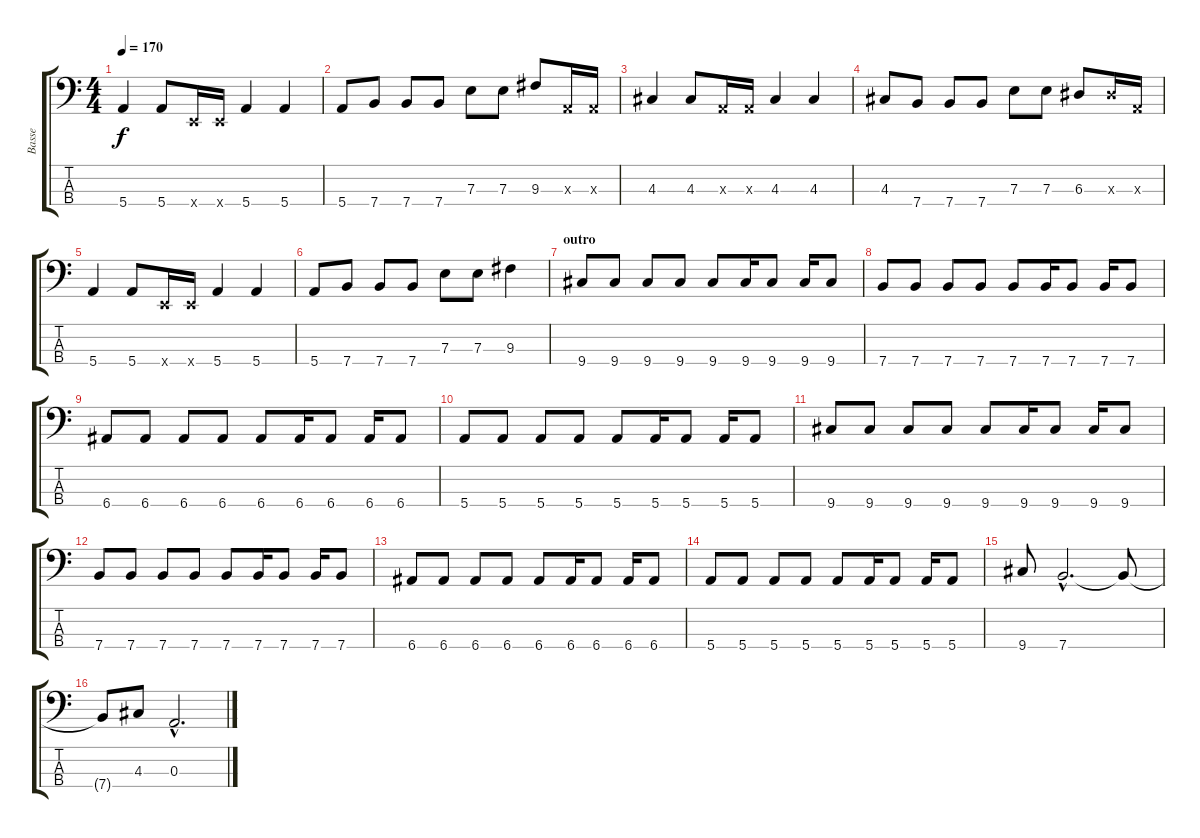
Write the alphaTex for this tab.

\track ("Basse" "Basse") {instrument electricbassfinger}
\staff {score tabs}
\tuning (G2 D2 A1 E1) {hide}
\ts (4 4)
\tempo 170
\clef f4
\ks c
5.4.4{dy f} 5.4.8 0.4{x}.16 0.4{x}.16 5.4.4 5.4.4 |
5.4.8 7.4.8 7.4.8 7.4.8 7.3.8 7.3.8 9.3.8 0.3{x}.16 0.3{x}.16 |
4.3.4 4.3.8 0.3{x}.16 0.3{x}.16 4.3.4 4.3.4 |
4.3.8 7.4.8 7.4.8 7.4.8 7.3.8 7.3.8 6.3.8 6.3{x}.16 0.3{x}.16 |
5.4.4 5.4.8 0.4{x}.16 0.4{x}.16 5.4.4 5.4.4 |
5.4.8 7.4.8 7.4.8 7.4.8 7.3.8 7.3.8 9.3.4 |
\section ("" "outro")
9.4.8 9.4.8 9.4.8 9.4.8 9.4.8 9.4.16 9.4.8 9.4.16 9.4.8 |
7.4.8 7.4.8 7.4.8 7.4.8 7.4.8 7.4.16 7.4.8 7.4.16 7.4.8 |
6.4.8 6.4.8 6.4.8 6.4.8 6.4.8 6.4.16 6.4.8 6.4.16 6.4.8 |
5.4.8 5.4.8 5.4.8 5.4.8 5.4.8 5.4.16 5.4.8 5.4.16 5.4.8 |
9.4.8 9.4.8 9.4.8 9.4.8 9.4.8 9.4.16 9.4.8 9.4.16 9.4.8 |
7.4.8 7.4.8 7.4.8 7.4.8 7.4.8 7.4.16 7.4.8 7.4.16 7.4.8 |
6.4.8 6.4.8 6.4.8 6.4.8 6.4.8 6.4.16 6.4.8 6.4.16 6.4.8 |
5.4.8 5.4.8 5.4.8 5.4.8 5.4.8 5.4.16 5.4.8 5.4.16 5.4.8 |
9.4.8 7.4{hac}.2{d} 7.4{t}.8 |
7.4{t}.8 4.3.8 0.3{hac}.2{d}
